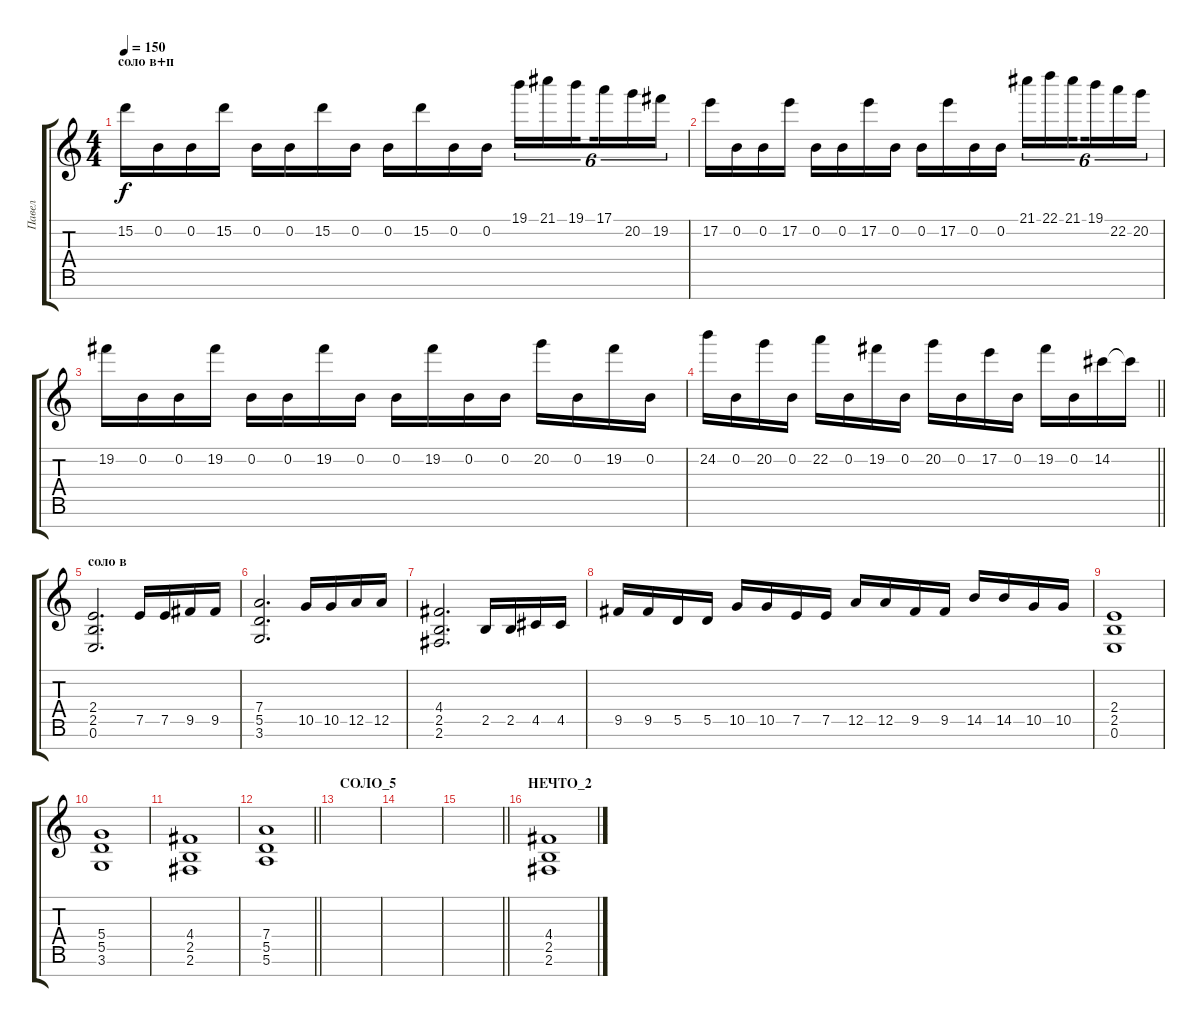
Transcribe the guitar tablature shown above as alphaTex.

\track ("Павел" "Павел") {instrument distortionguitar}
\staff {score tabs}
\tuning (E4 B3 G3 D3 A2 E2 B1) {hide}
\ts (4 4)
\section ("" "соло в+п")
\tempo 150
\clef g2
\ks c
15.2.16{dy f} 0.2.16 0.2.16 15.2.16 0.2.16 0.2.16 15.2.16 0.2.16 0.2.16 15.2.16 0.2.16 0.2.16 19.1.16{tu (6 4)} 21.1.16{tu (6 4)} 19.1.16{tu (6 4) beam splitsecondary} 17.1.16{tu (6 4)} 20.2.16{tu (6 4)} 19.2.16{tu (6 4)} |
17.2.16 0.2.16 0.2.16 17.2.16 0.2.16 0.2.16 17.2.16 0.2.16 0.2.16 17.2.16 0.2.16 0.2.16 21.1.16{tu (6 4)} 22.1.16{tu (6 4)} 21.1.16{tu (6 4) beam splitsecondary} 19.1.16{tu (6 4)} 22.2.16{tu (6 4)} 20.2.16{tu (6 4)} |
19.2.16 0.2.16 0.2.16 19.2.16 0.2.16 0.2.16 19.2.16 0.2.16 0.2.16 19.2.16 0.2.16 0.2.16 20.2.16 0.2.16 19.2.16 0.2.16 |
\barLineRight lightlight
24.2.16 0.2.16 20.2.16 0.2.16 22.2.16 0.2.16 19.2.16 0.2.16 20.2.16 0.2.16 17.2.16 0.2.16 19.2.16 0.2.16 14.2.16 14.2{t}.16 |
\section ("" "соло в")
(2.4 2.5 0.6).2{d} 7.5.16 7.5.16 9.5.16 9.5.16 |
(7.4 5.5 3.6).2{d} 10.5.16 10.5.16 12.5.16 12.5.16 |
(4.4 2.5 2.6).2{d} 2.5.16 2.5.16 4.5.16 4.5.16 |
9.5.16 9.5.16 5.5.16 5.5.16 10.5.16 10.5.16 7.5.16 7.5.16 12.5.16 12.5.16 9.5.16 9.5.16 14.5.16 14.5.16 10.5.16 10.5.16 |
(2.4 2.5 0.6).1 |
(5.4 5.5 3.6).1 |
(4.4 2.5 2.6).1 |
\barLineRight lightlight
(7.4 5.5 5.6).1 |
\section ("" "СОЛО_5")
|
|
\barLineRight lightlight
|
\section ("" "НЕЧТО_2")
(4.4 2.5 2.6).1
